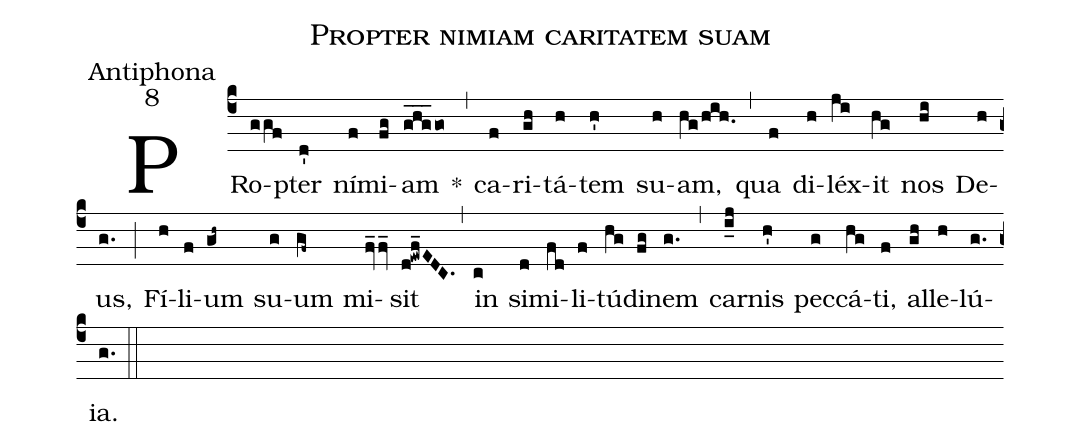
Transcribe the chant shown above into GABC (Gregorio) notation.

name:Propter nimiam caritatem suam;
office-part:Antiphona;
mode:8;
%%
(c4) PRo(ggf)pter(d') ní(f)mi(fg)am(ghg___go) *(,) ca(f)ri(gh)tá(h)tem(h') su(h)am,(hg/hih.) (,) qua(f) di(h)léx(ji)it(hg) nos(hi) De(h)us,(g.) (;) Fí(h)li(f)um(gh~) su(g)um(gf~) mi(fv_2fv_)sit(d!ewf_EDC.) (,) in(c) si(d)mi(fd)li(f)tú(hg)di(fg)nem(g.) (,) car(i_j)nis(h') pec(g)cá(hg)ti,(f) al(gh)le(h)lú(g.)ia.(g.) (::)
